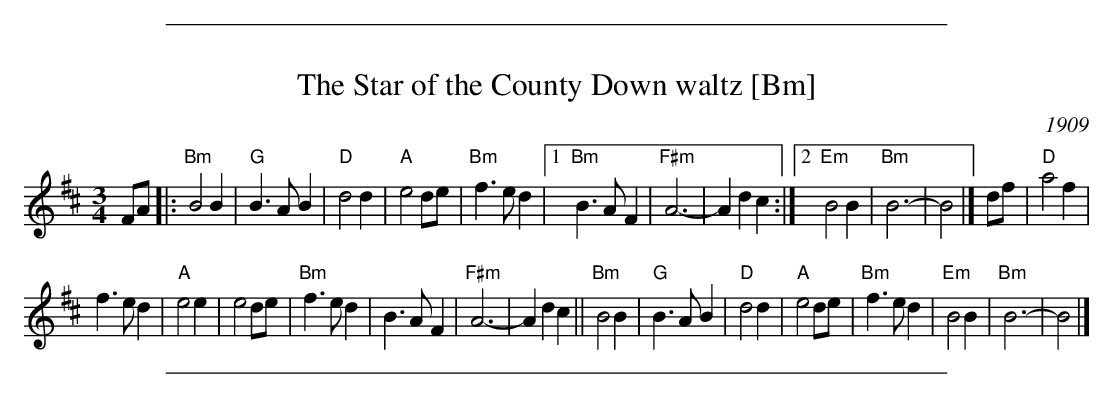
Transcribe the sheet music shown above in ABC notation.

X:1
T: The Star of the County Down waltz [Bm]
O: 1909
M: 3/4
L: 1/8
K: Bm
FA \
|: "Bm"B4 B2 | "G"B3 A B2 | "D"d4 d2 | "A"e4 de | "Bm"f3 e d2 |\
[1 "Bm"B3 A F2 | "F#m"A6- | A2 d2 c2 :|\
[2 "Em"B4 B2 | "Bm"B6- | B4 |]\
df | "D"a4 f2 |
    f3 e d2 |  "A"e4   e2 |  e4 de |\
"Bm"f3 e d2 |     B3 A F2 | "F#m"A6- | A2 d2 c2 ||\
"Bm"B4   B2 |  "G"B3 A B2 | "D"d4 d2 | "A"e4 de |\
"Bm"f3 e d2 | "Em"B4   B2 | "Bm"B6- | B4 |]
